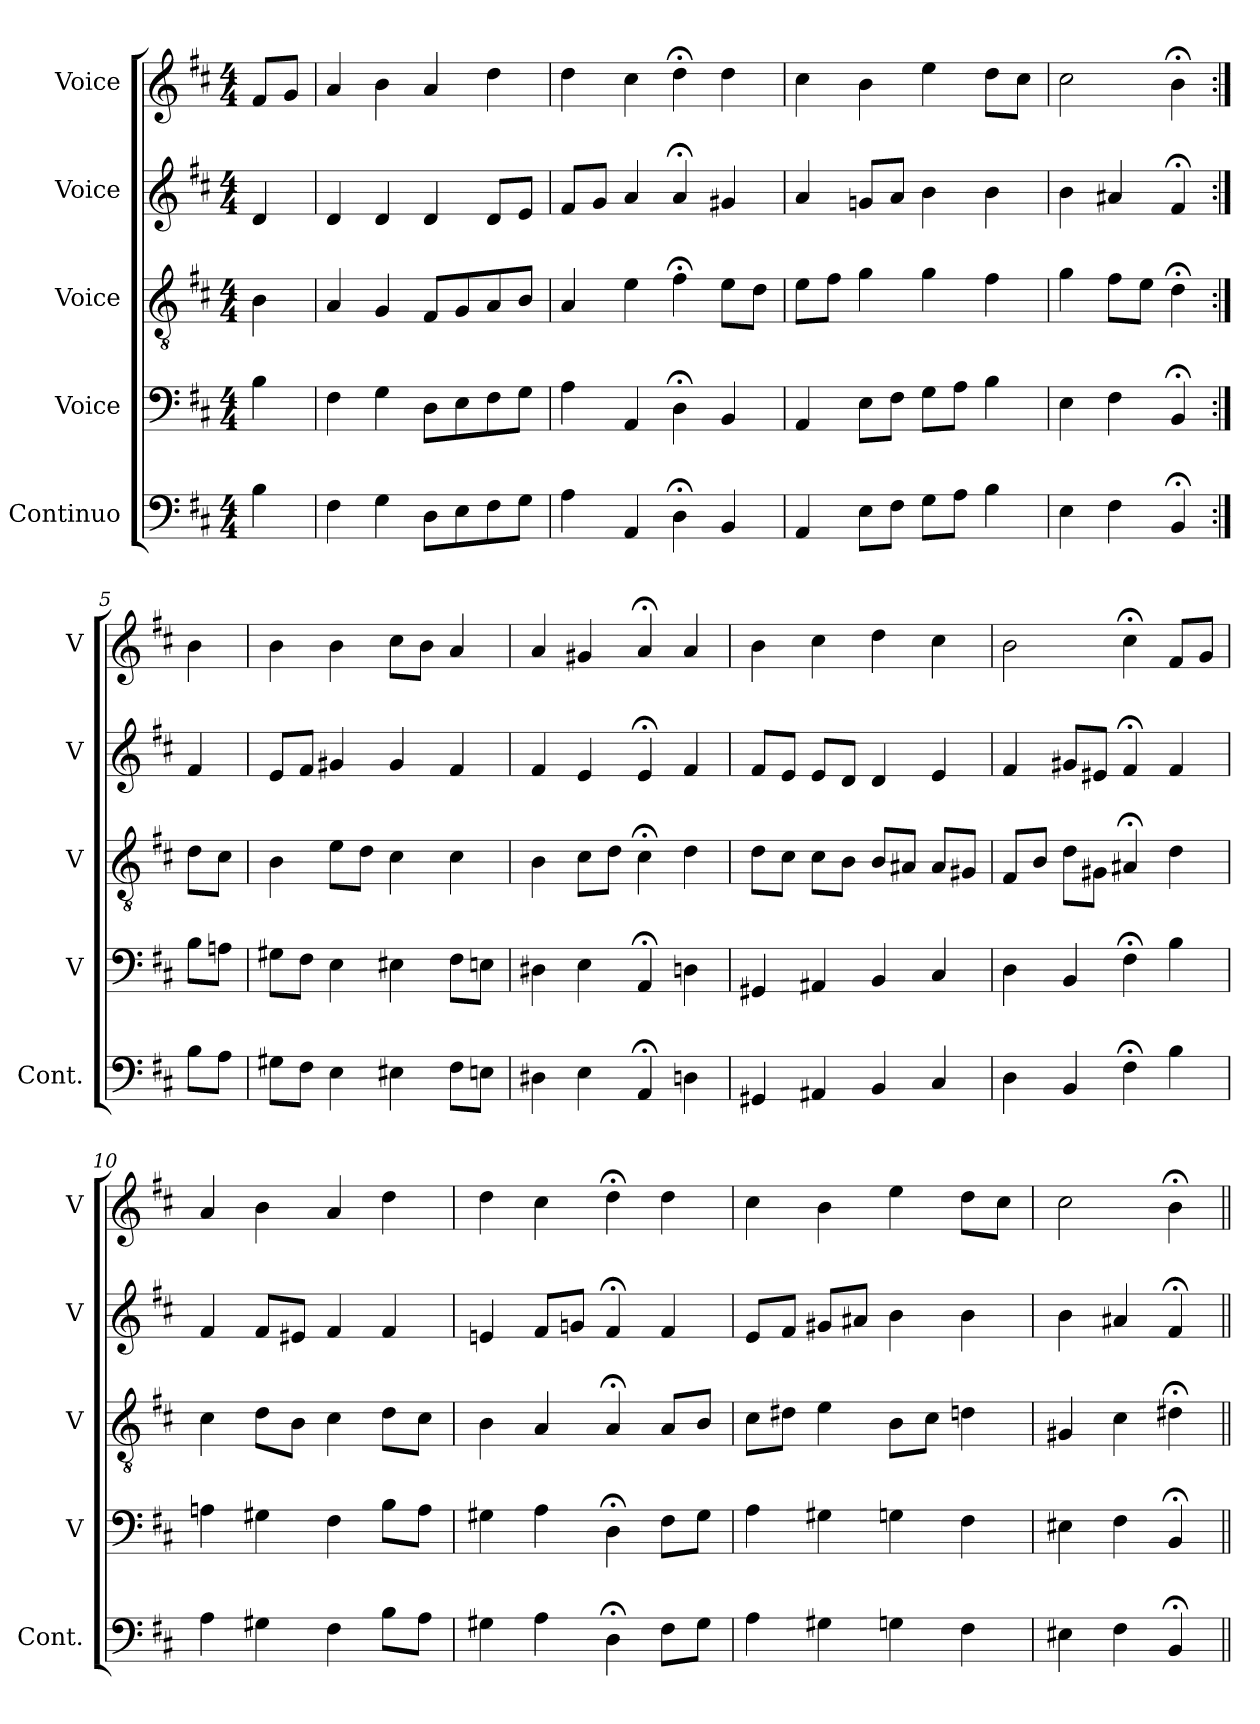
**kern	**kern	**kern	**kern	**kern
*part5	*part4	*part3	*part2	*part1
*staff5	*staff4	*staff3	*staff2	*staff1
*I"Continuo	*I"Voice	*I"Voice	*I"Voice	*I"Voice
*I'Cont.	*I'V	*I'V	*I'V	*I'V
*clefF4	*clefF4	*clefGv2	*clefG2	*clefG2
*k[f#c#]	*k[f#c#]	*k[f#c#]	*k[f#c#]	*k[f#c#]
*M4/4	*M4/4	*M4/4	*M4/4	*M4/4
=	=	=	=	=
4B	4B	4B	4d	8f#L
.	.	.	.	8gJ
=2	=2	=2	=2	=2
4F#	4F#	4A	4d	4a
4G	4G	4G	4d	4b
8DL	8DL	8F#L	4d	4a
8E	8E	8G	.	.
8F#	8F#	8A	8dL	4dd
8GJ	8GJ	8BJ	8eJ	.
=3	=3	=3	=3	=3
4A	4A	4A	8f#L	4dd
.	.	.	8gJ	.
4AA	4AA	4e	4a	4cc#
4D;<	4D;<	4f#;<	4a;<	4dd;<
4BB	4BB	8eL	4g#X	4dd
.	.	8dJ	.	.
=4	=4	=4	=4	=4
4AA	4AA	8eL	4a	4cc#
.	.	8f#J	.	.
8EL	8EL	4g	8gnL	4b
8F#J	8F#J	.	8aJ	.
8GL	8GL	4g	4b	4ee
8AJ	8AJ	.	.	.
4B	4B	4f#	4b	8ddL
.	.	.	.	8cc#J
=	=	=	=	=
4E	4E	4g	4b	2cc#
4F#	4F#	8f#L	4a#X	.
.	.	8eJ	.	.
4BB;<	4BB;<	4d;<	4f#;<	4b;<
=5:|!	=5:|!	=5:|!	=5:|!	=5:|!
8BL	8BL	8dL	4f#	4b
8AJ	8AnJ	8c#J	.	.
=6	=6	=6	=6	=6
8G#XL	8G#XL	4B	8eL	4b
8F#J	8F#J	.	8f#J	.
4E	4E	8eL	4g#X	4b
.	.	8dJ	.	.
4E#X	4E#X	4c#	4g#	8cc#L
.	.	.	.	8bJ
8F#L	8F#L	4c#	4f#	4a
8EnJ	8EnJ	.	.	.
=7	=7	=7	=7	=7
4D#X	4D#X	4B	4f#	4a
4E	4E	8c#L	4e	4g#X
.	.	8dJ	.	.
4AA;<	4AA;<	4c#;<	4e;<	4a;<
4Dn	4Dn	4d	4f#	4a
=8	=8	=8	=8	=8
4GG#X	4GG#X	8dL	8f#L	4b
.	.	8c#J	8eJ	.
4AA#X	4AA#X	8c#L	8eL	4cc#
.	.	8BJ	8dJ	.
4BB	4BB	8BL	4d	4dd
.	.	8A#XJ	.	.
4C#	4C#	8A#L	4e	4cc#
.	.	8G#XJ	.	.
=9	=9	=9	=9	=9
4D	4D	8F#L	4f#	2b
.	.	8BJ	.	.
4BB	4BB	8dL	8g#XL	.
.	.	8G#XJ	8e#XJ	.
4F#;<	4F#;<	4A#X;<	4f#;<	4cc#;<
4B	4B	4d	4f#	8f#L
.	.	.	.	8gJ
=10	=10	=10	=10	=10
4A	4An	4c#	4f#	4a
4G#X	4G#X	8dL	8f#L	4b
.	.	8BJ	8e#XJ	.
4F#	4F#	4c#	4f#	4a
8BL	8BL	8dL	4f#	4dd
8AJ	8AJ	8c#J	.	.
=11	=11	=11	=11	=11
4G#X	4G#X	4B	4en	4dd
4A	4A	4A	8f#L	4cc#
.	.	.	8gnJ	.
4D;<	4D;<	4A;<	4f#;<	4dd;<
8F#L	8F#L	8AL	4f#	4dd
8G#J	8G#J	8BJ	.	.
=12	=12	=12	=12	=12
4A	4A	8c#L	8eL	4cc#
.	.	8d#XJ	8f#J	.
4G#X	4G#X	4e	8g#XL	4b
.	.	.	8a#XJ	.
4Gn	4Gn	8BL	4b	4ee
.	.	8c#J	.	.
4F#	4F#	4dn	4b	8ddL
.	.	.	.	8cc#J
=13	=13	=13	=13	=13
4E#X	4E#X	4G#X	4b	2cc#
4F#	4F#	4c#	4a#X	.
4BB;<	4BB;<	4d#X;<	4f#;<	4b;<
=||	=||	=||	=||	=||
*-	*-	*-	*-	*-
